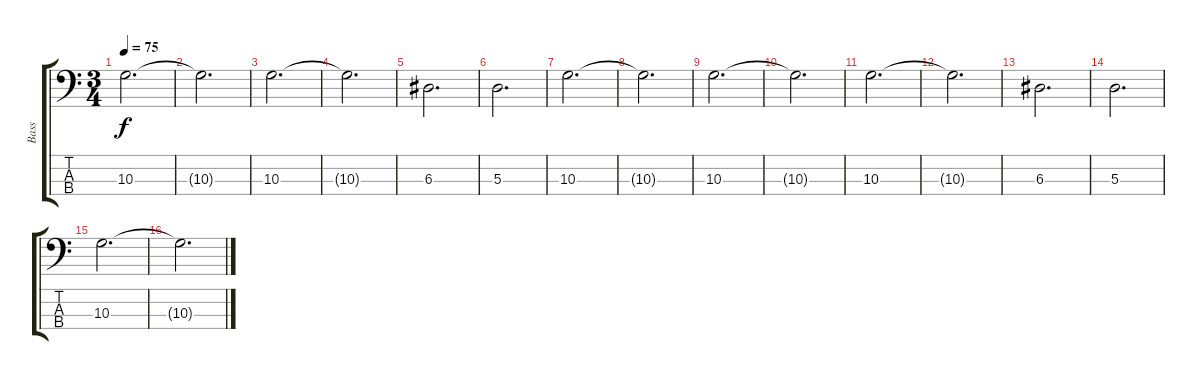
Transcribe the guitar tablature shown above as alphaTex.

\track ("Bass" "Bass") {instrument electricbassfinger}
\staff {score tabs}
\tuning (G2 D2 A1 D1) {hide}
\ts (3 4)
\tempo 75
\clef f4
\ks c
10.3.2{d dy f} |
10.3{t}.2{d} |
10.3.2{d} |
10.3{t}.2{d} |
6.3.2{d} |
5.3.2{d} |
10.3.2{d} |
10.3{t}.2{d} |
10.3.2{d} |
10.3{t}.2{d} |
10.3.2{d} |
10.3{t}.2{d} |
6.3.2{d} |
5.3.2{d} |
10.3.2{d} |
10.3{t}.2{d}
